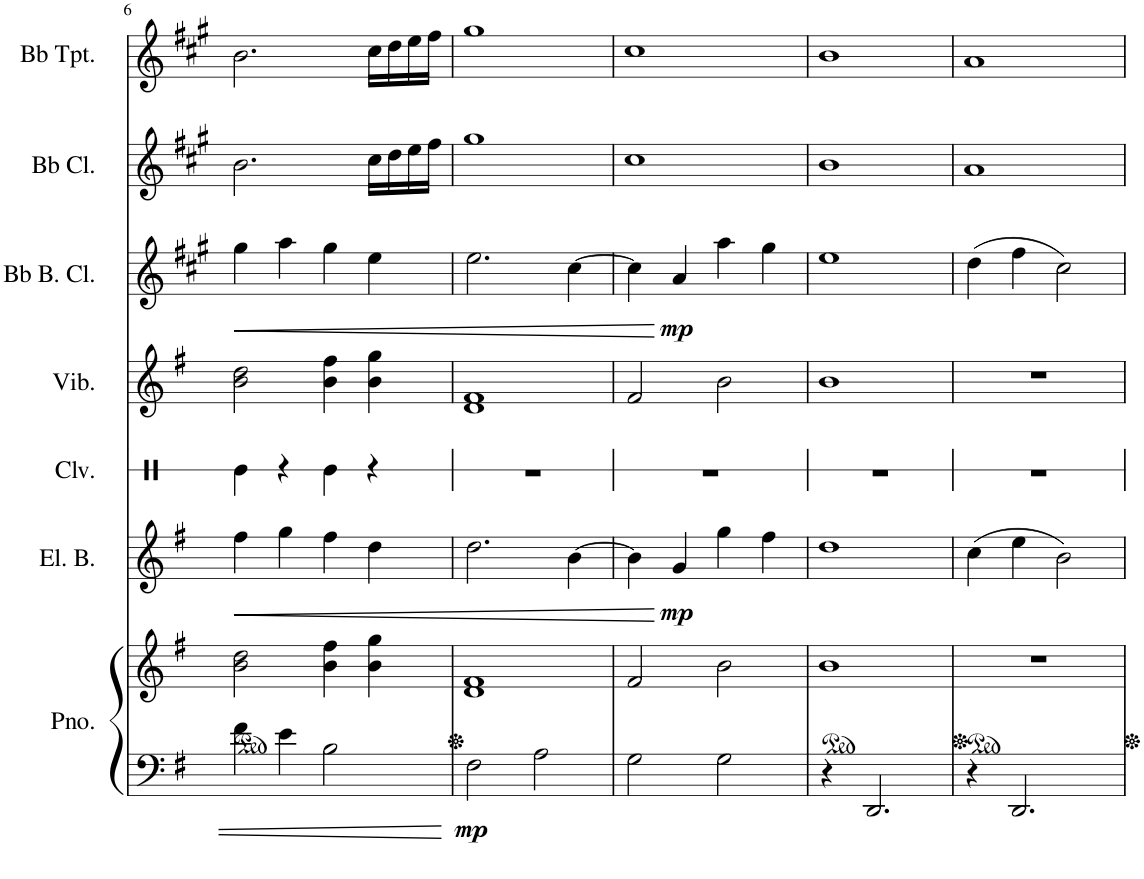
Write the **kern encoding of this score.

**kern	**kern	**dynam	**kern	**dynam	**kern	**kern	**kern	**dynam	**kern	**kern
*part7	*part7	*part7	*part6	*part6	*part5	*part4	*part3	*part3	*part2	*part1
*staff8	*staff7	*staff7/8	*staff6	*staff6	*staff5	*staff4	*staff3	*staff3	*staff2	*staff1
*I"Piano	*	*	*I"Electric Bass	*	*I"Claves	*I"Vibraphone	*I"Bb Bass Clarinet	*	*I"Bb Clarinet	*I"Bb Trumpet
*I'Pno.	*	*	*I'El. B.	*	*I'Clv.	*I'Vib.	*I'Bb B. Cl.	*	*I'Bb Cl.	*I'Bb Tpt.
!!LO:PB:g=z
*clefF4	*clefG2	*	*clefG2	*	*clefX	*clefG2	*clefG2	*	*clefG2	*clefG2
*	*	*	*Trd7c12	*	*	*	*Trd8c14	*	*Trd1c2	*Trd1c2
*k[f#]	*k[f#]	*	*k[f#]	*	*k[]	*k[f#]	*k[f#c#g#]	*	*k[f#c#g#]	*k[f#c#g#]
*M4/4	*M4/4	*	*M4/4	*	*M4/4	*M4/4	*M4/4	*	*M4/4	*M4/4
=6	=6	=6	=6	=6	=6	=6	=6	=6	=6	=6
!	!	!	!	!LO:HP:b	!	!	!	!LO:HP:b	!	!
4f#\	2b\ 2dd\	.	4ff#\	<	4Re\	2b\ 2dd\	4gg#\	<	2.b\	2.b\
4e\	.	.	4gg\	.	4r	.	4aa\	.	.	.
2B\	4b\ 4ff#\	.	4ff#\	.	4Re\	4b\ 4ff#\	4gg#\	.	.	.
.	4b\ 4gg\	.	4dd\	.	4r	4b\ 4gg\	4ee\	.	16cc#\LL	16cc#\LL
.	.	.	.	.	.	.	.	.	16dd\	16dd\
.	.	.	.	.	.	.	.	.	16ee\	16ee\
.	.	.	.	.	.	.	.	.	16ff#\JJ	16ff#\JJ
=7	=7	=7	=7	=7	=7	=7	=7	=7	=7	=7
!	!	!LO:DY:b=2	!	!	!	!	!	!	!	!
2F#\	1d 1f#	mp	2.dd\	.	1r	1d 1f#	2.ee\	.	1gg#	1gg#
2A\	.	.	.	.	.	.	.	.	.	.
.	.	.	[4b\	.	.	.	[4cc#\	.	.	.
=8	=8	=8	=8	=8	=8	=8	=8	=8	=8	=8
2G\	2f#/	.	4b\]	.	1r	2f#/	4cc#\]	.	1cc#	1cc#
!	!	!	!	!LO:DY:n=1:b	!	!	!	!LO:DY:n=1:b	!	!
.	.	.	4g/	[ mp	.	.	4a/	[ mp	.	.
2G\	2b\	.	4gg\	.	.	2b\	4aa\	.	.	.
.	.	.	4ff#\	.	.	.	4gg#\	.	.	.
=9	=9	=9	=9	=9	=9	=9	=9	=9	=9	=9
4r	1b	.	1dd	.	1r	1b	1ee	.	1b	1b
2.DD/	.	.	.	.	.	.	.	.	.	.
=10	=10	=10	=10	=10	=10	=10	=10	=10	=10	=10
4r	1r	.	(4cc\	.	1r	1r	(4dd\	.	1a	1a
2.DD/	.	.	4ee\	.	.	.	4ff#\	.	.	.
.	.	.	2b\)	.	.	.	2cc#\)	.	.	.
=	=	=	=	=	=	=	=	=	=	=
*-	*-	*-	*-	*-	*-	*-	*-	*-	*-	*-
